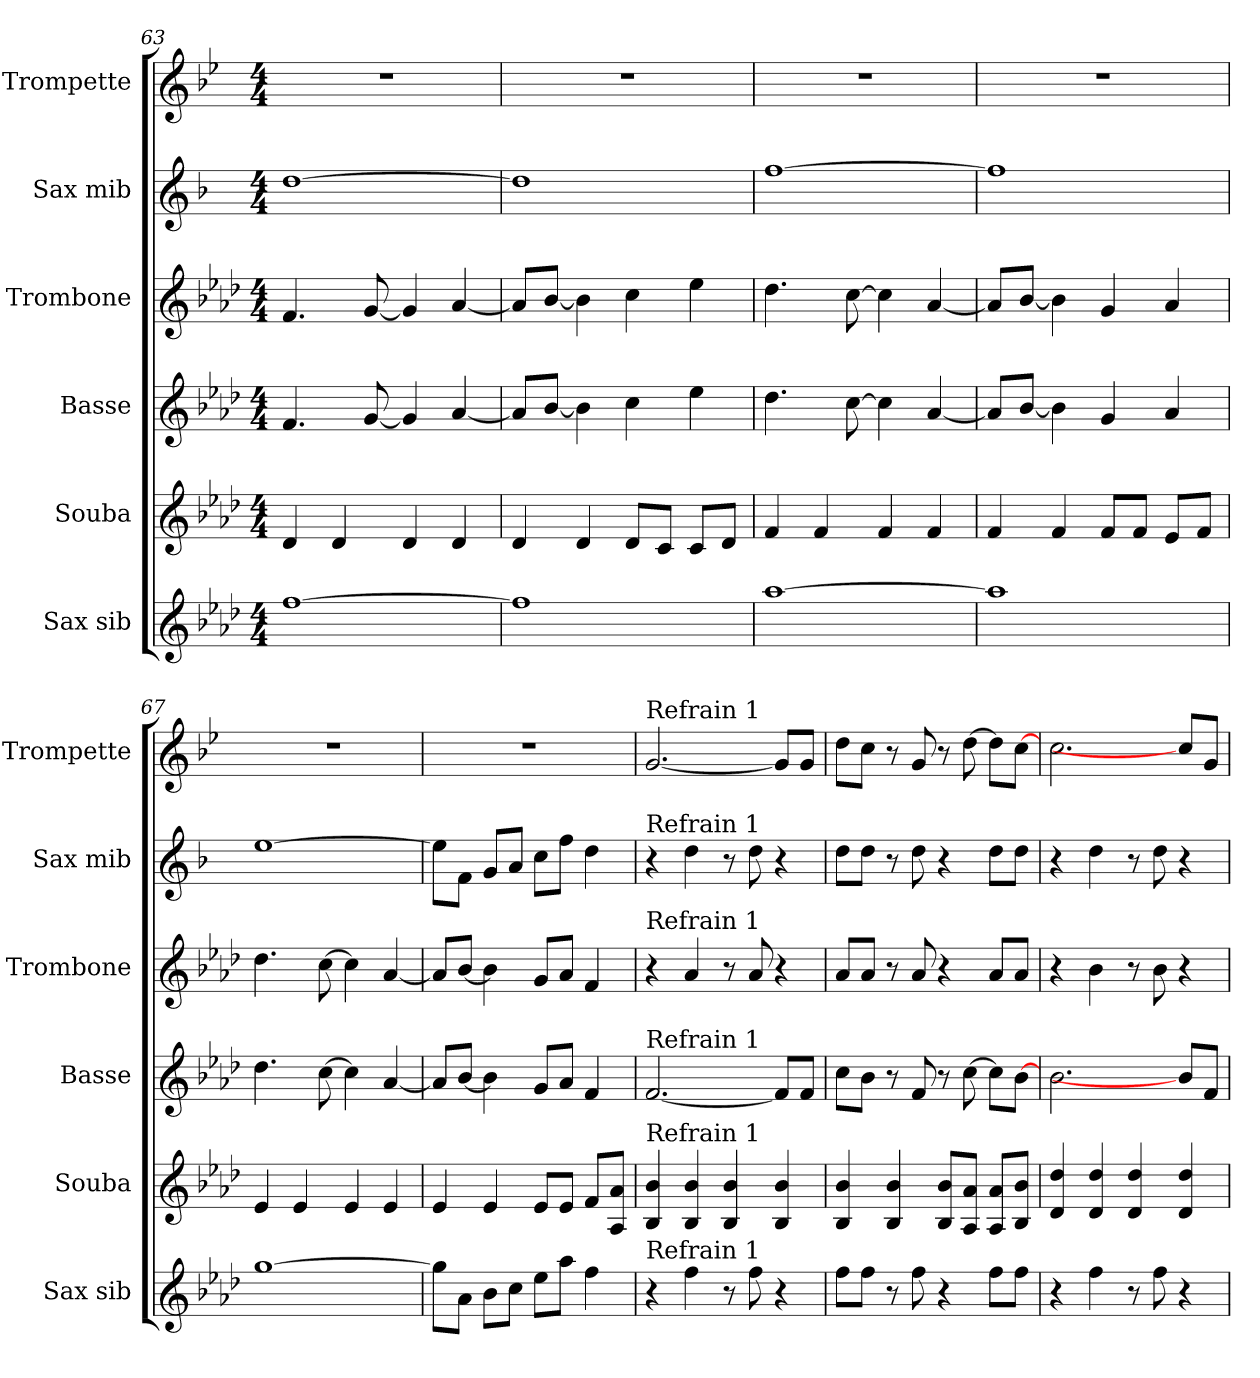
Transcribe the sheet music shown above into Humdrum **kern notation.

**kern	**kern	**kern	**kern	**kern	**kern
*part6	*part5	*part4	*part3	*part2	*part1
*staff6	*staff5	*staff4	*staff3	*staff2	*staff1
*I"Sax sib	*I"Souba	*I"Basse	*I"Trombone	*I"Sax mib	*I"Trompette
*I'Sax sib	*I'Souba	*I'Basse	*I'Trombone	*I'Sax mib	*I'Trompette
*clefG2	*clefG2	*clefG2	*clefG2	*clefG2	*clefG2
*ITrd8c14	*ITrd15c26	*ITrd8c14	*ITrd8c14	*ITrd5c9	*ITrd1c2
*k[b-e-a-d-]	*k[b-e-a-d-]	*k[b-e-a-d-]	*k[b-e-a-d-]	*k[b-e-a-d-]	*k[b-e-a-d-]
*M4/4	*M4/4	*M4/4	*M4/4	*M4/4	*M4/4
=63	=63	=63	=63	=63	=63
[1f	4DD-	4.F	4.F	[1f	1r
.	4DD-	.	.	.	.
.	.	[8G	[8G	.	.
.	4DD-	4G]	4G]	.	.
.	4DD-	[4A-	[4A-	.	.
=64	=64	=64	=64	=64	=64
1f]	4DD-	8A-L]	8A-L]	1f]	1r
.	.	[8B-J	[8B-J	.	.
.	4DD-	4B-]	4B-]	.	.
.	8DD-L	4c	4c	.	.
.	8CCJ	.	.	.	.
.	8CCL	4e-	4e-	.	.
.	8DD-J	.	.	.	.
=65	=65	=65	=65	=65	=65
[1a-	4FF	4.d-	4.d-	[1a-	1r
.	4FF	.	.	.	.
.	.	[8c	[8c	.	.
.	4FF	4c]	4c]	.	.
.	4FF	[4A-	[4A-	.	.
=66	=66	=66	=66	=66	=66
1a-]	4FF	8A-L]	8A-L]	1a-]	1r
.	.	[8B-J	[8B-J	.	.
.	4FF	4B-]	4B-]	.	.
.	8FFL	4G	4G	.	.
.	8FFJ	.	.	.	.
.	8EE-L	4A-	4A-	.	.
.	8FFJ	.	.	.	.
=67	=67	=67	=67	=67	=67
[1g	4EE-	4.d-	4.d-	[1g	1r
.	4EE-	.	.	.	.
.	.	[8c	[8c	.	.
.	4EE-	4c]	4c]	.	.
.	4EE-	[4A-	[4A-	.	.
=68	=68	=68	=68	=68	=68
8gL]	4EE-	8A-L]	8A-L]	8gL]	1r
8A-J	.	[8B-J	[8B-J	8A-J	.
8B-L	4EE-	4B-]	4B-]	8B-L	.
8cJ	.	.	.	8cJ	.
8e-L	8EE-L	8GL	8GL	8e-L	.
8a-J	8EE-J	8A-J	8A-J	8a-J	.
4f	8FFL	4F	4F	4f	.
.	8AAA- 8AA-J	.	.	.	.
=69	=69	=69	=69	=69	=69
!	!	!	!	!	!LO:TX:t=Refrain 1
!	!	!	!	!LO:TX:t=Refrain 1	!
!	!	!	!LO:TX:t=Refrain 1	!	!
!	!	!LO:TX:t=Refrain 1	!	!	!
!	!LO:TX:t=Refrain 1	!	!	!	!
!LO:TX:t=Refrain 1	!	!	!	!	!
4r	4BBB- 4BB-	[2.F	4r	4r	[2.f
4f	4BBB- 4BB-	.	4A-	4f	.
8r	4BBB- 4BB-	.	8r	8r	.
8f	.	.	8A-	8f	.
4r	4BBB- 4BB-	8FL]	4r	4r	8fL]
.	.	8FJ	.	.	8fJ
=70	=70	=70	=70	=70	=70
8fL	4BBB- 4BB-	8cL	8A-L	8fL	8ccL
8fJ	.	8B-J	8A-J	8fJ	8b-J
8r	4BBB- 4BB-	8r	8r	8r	8r
8f	.	8F	8A-	8f	8f
4r	8BBB- 8BB-L	8r	4r	4r	8r
.	8AAA- 8AA-J	[8c	.	.	[8cc
8fL	8AAA- 8AA-L	8cL]	8A-L	8fL	8ccL]
8fJ	8BBB- 8BB-J	[8B-J	8A-J	8fJ	[8b-J
=71	=71	=71	=71	=71	=71
4r	4DD- 4D-	2.B-	4r	4r	2.b-
4f	4DD- 4D-	.	4B-	4f	.
8r	4DD- 4D-	.	8r	8r	.
8f	.	.	8B-	8f	.
4r	4DD- 4D-	8B-L]	4r	4r	8b-L]
.	.	8FJ	.	.	8fJ
=	=	=	=	=	=
*-	*-	*-	*-	*-	*-
